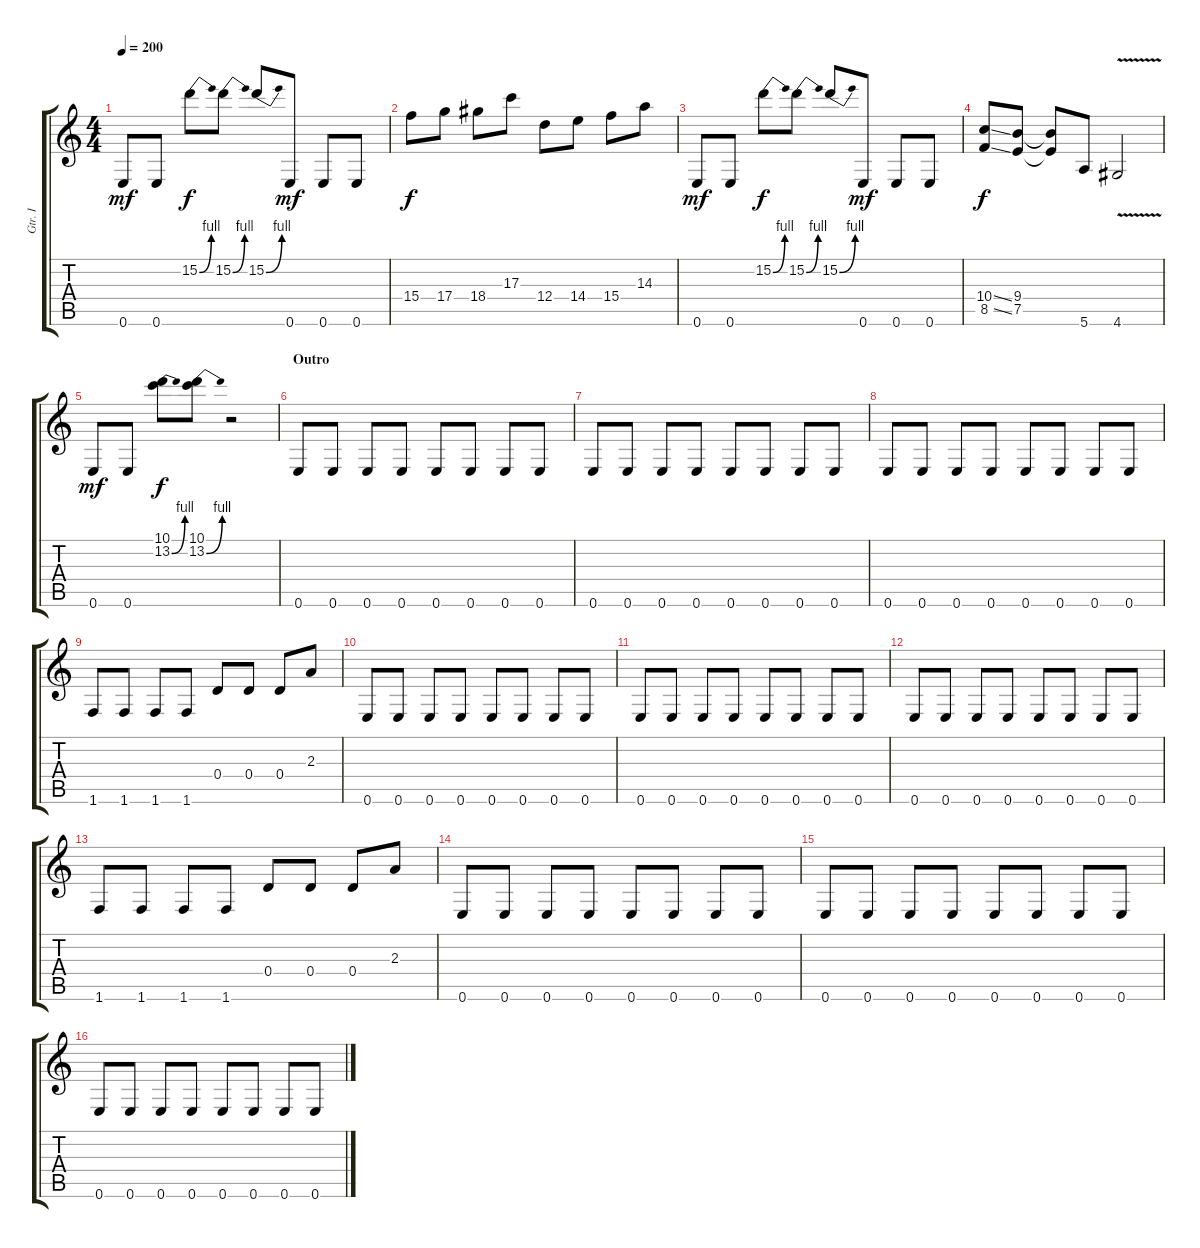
\track ("Gtr. I" "Gtr. I") {instrument overdrivenguitar}
\staff {score tabs}
\tuning (E4 B3 G3 D3 A2 E2) {hide}
\ts (4 4)
\tempo 200
\clef g2
\ks c
0.6.8{dy mf} 0.6.8 15.2{be (bend 0 0 60 4)}.8{dy f} 15.2{be (bend 0 0 60 4)}.8 15.2{be (bend 0 0 60 4)}.8 0.6.8{dy mf} 0.6.8 0.6.8 |
15.4.8{dy f} 17.4.8 18.4.8 17.3.8 12.4.8 14.4.8 15.4.8 14.3.8 |
0.6.8{dy mf} 0.6.8 15.2{be (bend 0 0 60 4)}.8{dy f} 15.2{be (bend 0 0 60 4)}.8 15.2{be (bend 0 0 60 4)}.8 0.6.8{dy mf} 0.6.8 0.6.8 |
(10.4{ss} 8.5{ss}).8{dy f} (9.4 7.5).8 (9.4{t} 7.5{t}).8 5.6.8 4.6{v}.2 |
0.6.8{dy mf} 0.6.8 (10.1 13.2{be (bend 0 0 60 4)}).8{dy f} (10.1 13.2{be (bend 0 0 60 4)}).8 r.2 |
\section ("" "Outro")
0.6.8 0.6.8 0.6.8 0.6.8 0.6.8 0.6.8 0.6.8 0.6.8 |
0.6.8 0.6.8 0.6.8 0.6.8 0.6.8 0.6.8 0.6.8 0.6.8 |
0.6.8 0.6.8 0.6.8 0.6.8 0.6.8 0.6.8 0.6.8 0.6.8 |
1.6.8 1.6.8 1.6.8 1.6.8 0.4.8 0.4.8 0.4.8 2.3.8 |
0.6.8 0.6.8 0.6.8 0.6.8 0.6.8 0.6.8 0.6.8 0.6.8 |
0.6.8 0.6.8 0.6.8 0.6.8 0.6.8 0.6.8 0.6.8 0.6.8 |
0.6.8 0.6.8 0.6.8 0.6.8 0.6.8 0.6.8 0.6.8 0.6.8 |
1.6.8 1.6.8 1.6.8 1.6.8 0.4.8 0.4.8 0.4.8 2.3.8 |
0.6.8 0.6.8 0.6.8 0.6.8 0.6.8 0.6.8 0.6.8 0.6.8 |
0.6.8 0.6.8 0.6.8 0.6.8 0.6.8 0.6.8 0.6.8 0.6.8 |
0.6.8 0.6.8 0.6.8 0.6.8 0.6.8 0.6.8 0.6.8 0.6.8
